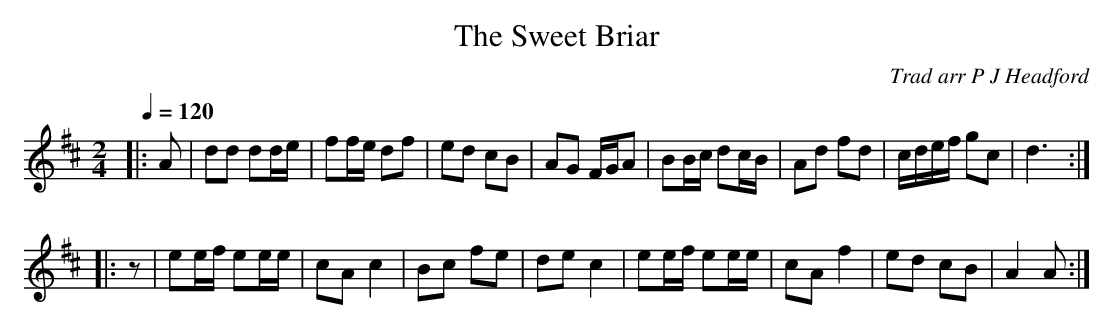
X:1
T:Sweet Briar, The
M:2/4
L:1/16
Q:1/4=120
C:Trad arr P J Headford
K:D
|:A2|d2d2 d2de|f2fe d2f2|e2d2 c2B2|A2G2 FGA2|
B2Bc d2cB|A2d2 f2d2|cdef g2c2|d6:|!
|:z2|e2ef e2ee|c2A2 c4|B2c2 f2e2|d2e2 c4|
e2ef e2ee|c2A2 f4|e2d2 c2B2|A4 A2:|]
